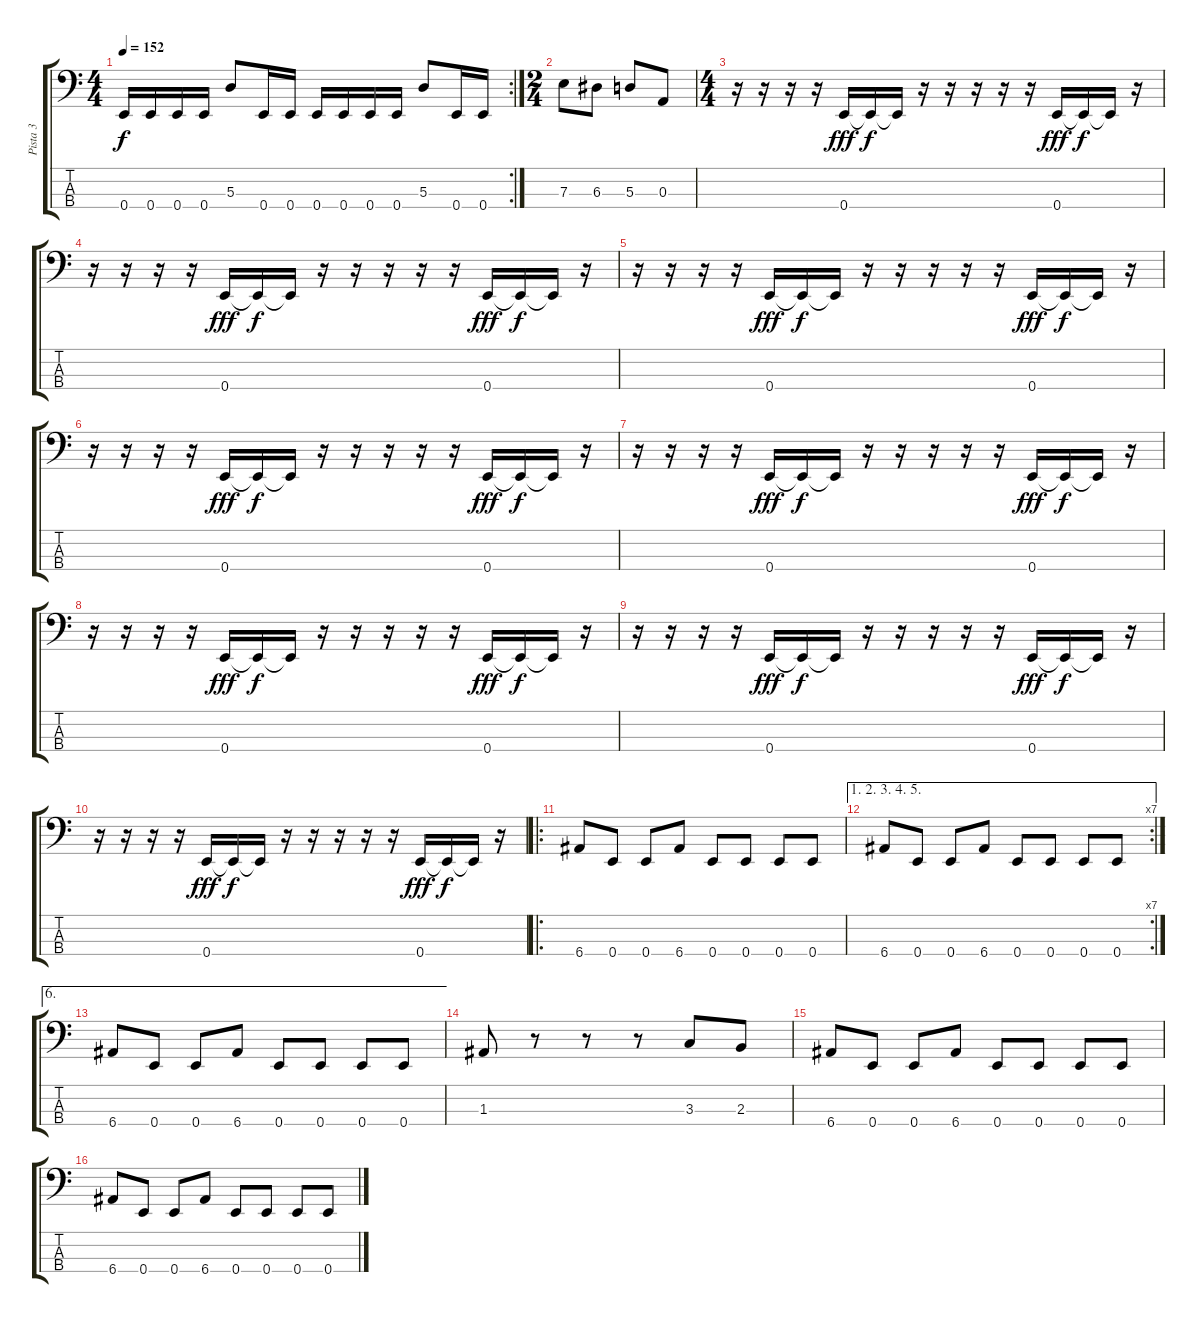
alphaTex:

\track ("Pista 3" "Pista 3") {instrument electricbassfinger}
\staff {score tabs}
\tuning (G2 D2 A1 E1) {hide}
\rc 2
\ts (4 4)
\tempo 152
\clef f4
\ks c
0.4.16{dy f} 0.4.16 0.4.16 0.4.16 5.3.8 0.4.16 0.4.16 0.4.16 0.4.16 0.4.16 0.4.16 5.3.8 0.4.16 0.4.16 |
\ts (2 4)
7.3.8 6.3.8 5.3.8 0.3.8 |
\ts (4 4)
r.16 r.16 r.16 r.16 0.4.16{dy fff} 0.4{t}.16{dy f} 0.4{t}.16 r.16 r.16 r.16 r.16 r.16 0.4.16{dy fff} 0.4{t}.16{dy f} 0.4{t}.16 r.16 |
r.16 r.16 r.16 r.16 0.4.16{dy fff} 0.4{t}.16{dy f} 0.4{t}.16 r.16 r.16 r.16 r.16 r.16 0.4.16{dy fff} 0.4{t}.16{dy f} 0.4{t}.16 r.16 |
r.16 r.16 r.16 r.16 0.4.16{dy fff} 0.4{t}.16{dy f} 0.4{t}.16 r.16 r.16 r.16 r.16 r.16 0.4.16{dy fff} 0.4{t}.16{dy f} 0.4{t}.16 r.16 |
r.16 r.16 r.16 r.16 0.4.16{dy fff} 0.4{t}.16{dy f} 0.4{t}.16 r.16 r.16 r.16 r.16 r.16 0.4.16{dy fff} 0.4{t}.16{dy f} 0.4{t}.16 r.16 |
r.16 r.16 r.16 r.16 0.4.16{dy fff} 0.4{t}.16{dy f} 0.4{t}.16 r.16 r.16 r.16 r.16 r.16 0.4.16{dy fff} 0.4{t}.16{dy f} 0.4{t}.16 r.16 |
r.16 r.16 r.16 r.16 0.4.16{dy fff} 0.4{t}.16{dy f} 0.4{t}.16 r.16 r.16 r.16 r.16 r.16 0.4.16{dy fff} 0.4{t}.16{dy f} 0.4{t}.16 r.16 |
r.16 r.16 r.16 r.16 0.4.16{dy fff} 0.4{t}.16{dy f} 0.4{t}.16 r.16 r.16 r.16 r.16 r.16 0.4.16{dy fff} 0.4{t}.16{dy f} 0.4{t}.16 r.16 |
r.16 r.16 r.16 r.16 0.4.16{dy fff} 0.4{t}.16{dy f} 0.4{t}.16 r.16 r.16 r.16 r.16 r.16 0.4.16{dy fff} 0.4{t}.16{dy f} 0.4{t}.16 r.16 |
\ro
6.4.8 0.4.8 0.4.8 6.4.8 0.4.8 0.4.8 0.4.8 0.4.8 |
\ae (1 2 3 4 5)
\rc 7
6.4.8 0.4.8 0.4.8 6.4.8 0.4.8 0.4.8 0.4.8 0.4.8 |
\ae 6
6.4.8 0.4.8 0.4.8 6.4.8 0.4.8 0.4.8 0.4.8 0.4.8 |
1.3.8 r.8 r.8 r.8 3.3.8 2.3.8 |
6.4.8 0.4.8 0.4.8 6.4.8 0.4.8 0.4.8 0.4.8 0.4.8 |
6.4.8 0.4.8 0.4.8 6.4.8 0.4.8 0.4.8 0.4.8 0.4.8
